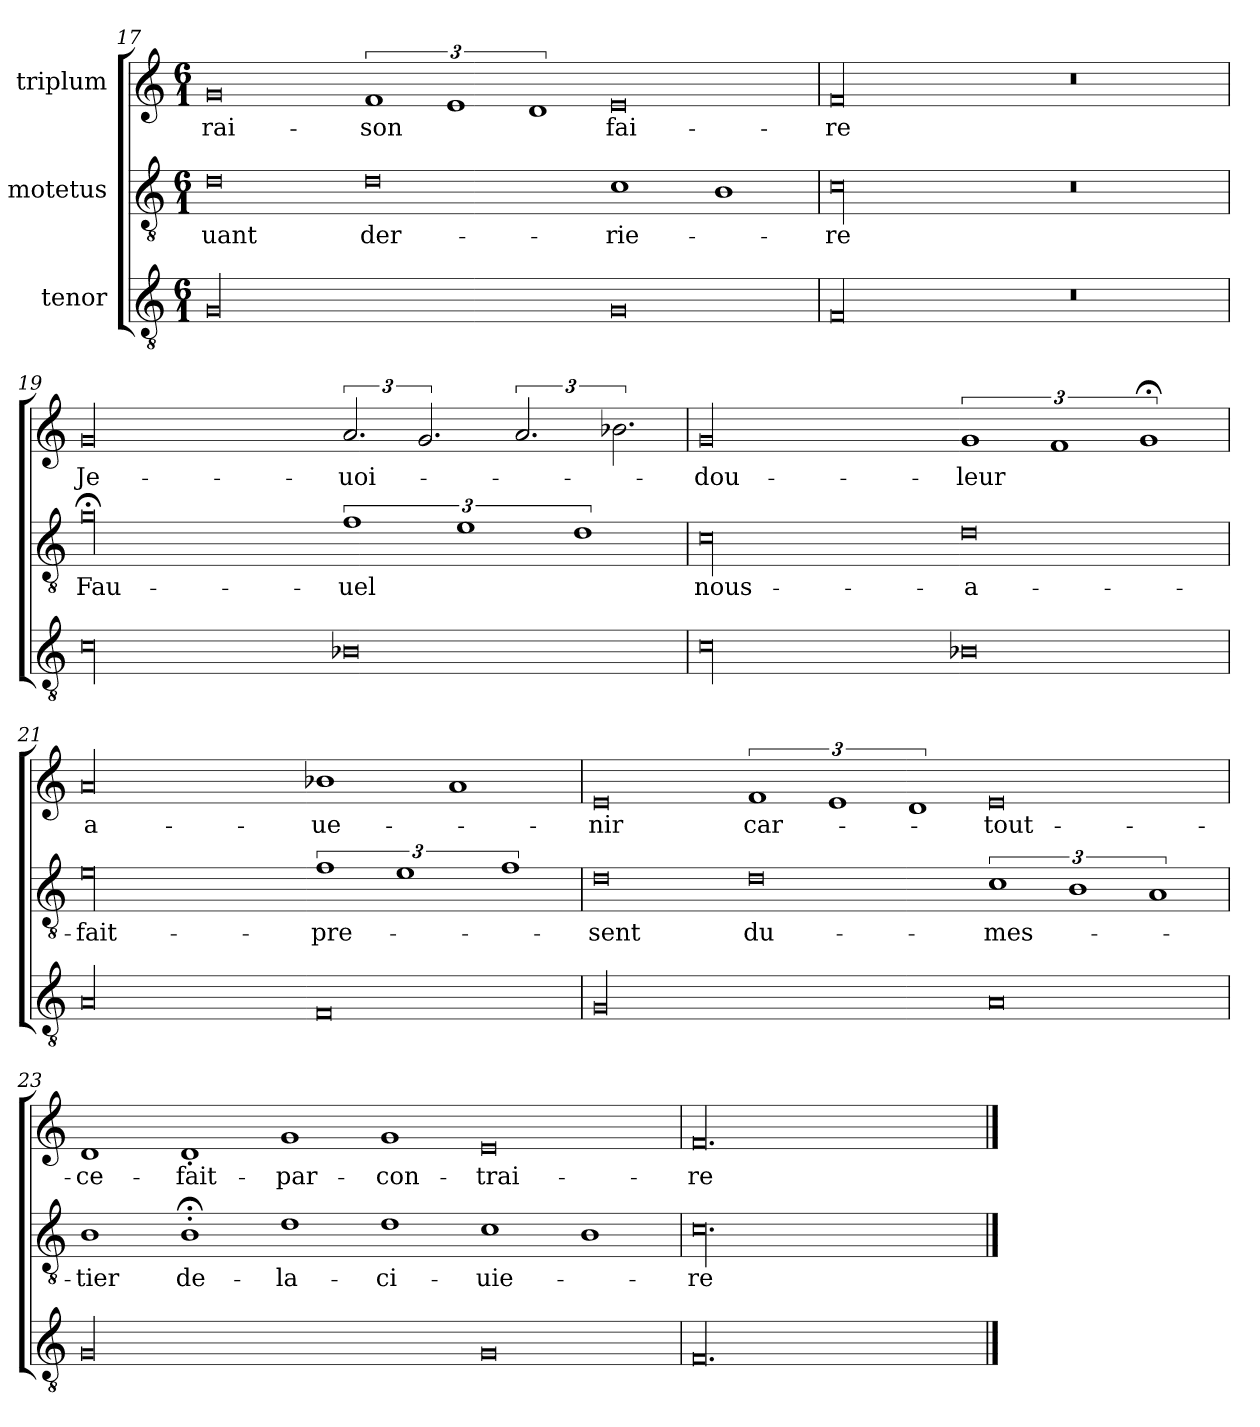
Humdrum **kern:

**kern	**kern	**text	**kern	**text
*part3	*part2	*part2	*part1	*part1
*staff3	*staff2	*staff2	*staff1	*staff1
*I"tenor	*I"motetus	*	*I"triplum	*
*clefGv2	*clefGv2	*	*clefG2	*
*k[]	*k[]	*	*k[]	*
*C:	*C:	*	*C:	*
*M6/1	*M6/1	*	*M6/1	*
=17	=17	=17	=17	=17
00G/	0d\	-uant	0g/	rai-
.	0d\	der-	3%2f/	-son
.	.	.	3%2e/	.
.	.	.	3%2d/	.
0G/	1c\	-rie-	0e/	fai-
.	1B\	.	.	.
=18	=18	=18	=18	=18
00F/	00c\	-re	00f/	-re
0r	0r	.	0r	.
=19	=19	=19	=19	=19
00c\	00g;<\	Fau-	00g/	Je-
0B-X\	3%2f\	-uel	3.a/	uoi-
.	.	.	3.g/	.
.	3%2e\	.	.	.
.	.	.	3.a/	.
.	3%2d\	.	.	.
.	.	.	3.b-X\	.
=20	=20	=20	=20	=20
00c\	00c\	nous-	00g/	dou-
0B-X\	0d\	a-	3%2g/	-leur
.	.	.	3%2f/	.
.	.	.	3%2g;</	.
=21	=21	=21	=21	=21
00A/	00e\	fait-	00a/	a-
0F/	3%2f\	pre-	1b-X\	-ue-
.	3%2e\	.	.	.
.	.	.	1a/	.
.	3%2f\	.	.	.
=22	=22	=22	=22	=22
00G/	0d\	-sent	0e/	-nir
.	0d\	du-	3%2f/	car-
.	.	.	3%2e/	.
.	.	.	3%2d/	.
0A/	3%2c\	mes-	0e/	tout-
.	3%2B\	.	.	.
.	3%2A/	.	.	.
=23	=23	=23	=23	=23
00G/	1B\	-tier	1d/	ce-
.	1B;<'\	de-	1d'/	fait-
.	1d\	la-	1g/	par-
.	1d\	ci-	1g/	con-
0G/	1c\	-uie-	0e/	-trai-
.	1B\	.	.	.
=24	=24	=24	=24	=24
00.F/	00.c\	-re	00.f/	-re
==	==	==	==	==
*-	*-	*-	*-	*-
